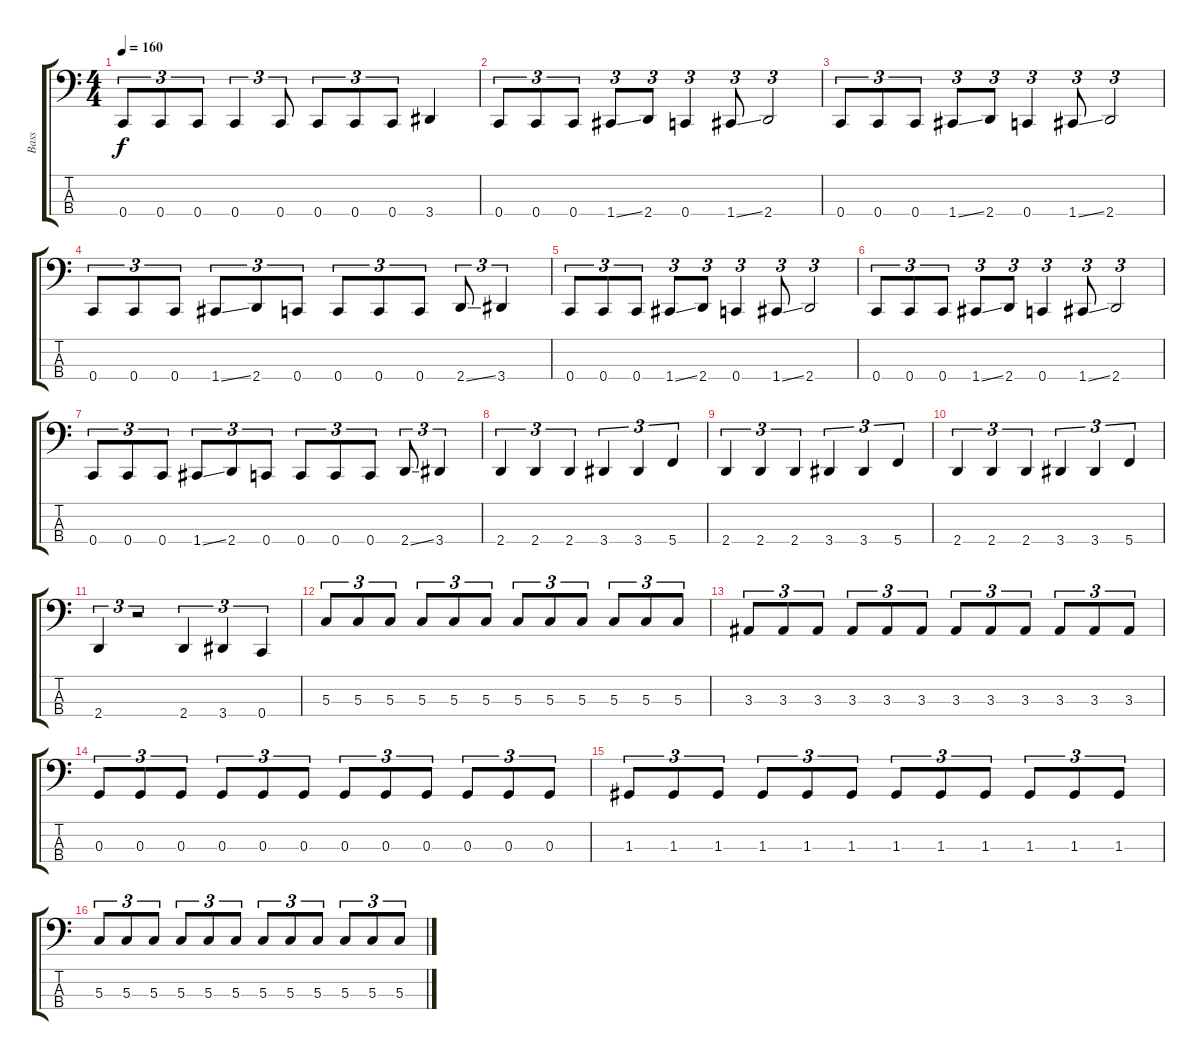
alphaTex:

\track ("Bass" "Bass") {instrument electricbasspick}
\staff {score tabs}
\tuning (F2 C2 G1 C1) {hide}
\ts (4 4)
\tempo 160
\clef f4
\ks c
0.4.8{tu (3 2) dy f} 0.4.8{tu (3 2)} 0.4.8{tu (3 2)} 0.4.4{tu (3 2)} 0.4.8{tu (3 2)} 0.4.8{tu (3 2)} 0.4.8{tu (3 2)} 0.4.8{tu (3 2)} 3.4.4 |
0.4.8{tu (3 2)} 0.4.8{tu (3 2)} 0.4.8{tu (3 2)} 1.4{ss}.8{tu (3 2)} 2.4.8{tu (3 2)} 0.4.4{tu (3 2)} 1.4{ss}.8{tu (3 2)} 2.4.2{tu (3 2)} |
0.4.8{tu (3 2)} 0.4.8{tu (3 2)} 0.4.8{tu (3 2)} 1.4{ss}.8{tu (3 2)} 2.4.8{tu (3 2)} 0.4.4{tu (3 2)} 1.4{ss}.8{tu (3 2)} 2.4.2{tu (3 2)} |
0.4.8{tu (3 2)} 0.4.8{tu (3 2)} 0.4.8{tu (3 2)} 1.4{ss}.8{tu (3 2)} 2.4.8{tu (3 2)} 0.4.8{tu (3 2)} 0.4.8{tu (3 2)} 0.4.8{tu (3 2)} 0.4.8{tu (3 2)} 2.4{ss}.8{tu (3 2)} 3.4.4{tu (3 2)} |
0.4.8{tu (3 2)} 0.4.8{tu (3 2)} 0.4.8{tu (3 2)} 1.4{ss}.8{tu (3 2)} 2.4.8{tu (3 2)} 0.4.4{tu (3 2)} 1.4{ss}.8{tu (3 2)} 2.4.2{tu (3 2)} |
0.4.8{tu (3 2)} 0.4.8{tu (3 2)} 0.4.8{tu (3 2)} 1.4{ss}.8{tu (3 2)} 2.4.8{tu (3 2)} 0.4.4{tu (3 2)} 1.4{ss}.8{tu (3 2)} 2.4.2{tu (3 2)} |
0.4.8{tu (3 2)} 0.4.8{tu (3 2)} 0.4.8{tu (3 2)} 1.4{ss}.8{tu (3 2)} 2.4.8{tu (3 2)} 0.4.8{tu (3 2)} 0.4.8{tu (3 2)} 0.4.8{tu (3 2)} 0.4.8{tu (3 2)} 2.4{ss}.8{tu (3 2)} 3.4.4{tu (3 2)} |
2.4.4{tu (3 2)} 2.4.4{tu (3 2)} 2.4.4{tu (3 2)} 3.4.4{tu (3 2)} 3.4.4{tu (3 2)} 5.4.4{tu (3 2)} |
2.4.4{tu (3 2)} 2.4.4{tu (3 2)} 2.4.4{tu (3 2)} 3.4.4{tu (3 2)} 3.4.4{tu (3 2)} 5.4.4{tu (3 2)} |
2.4.4{tu (3 2)} 2.4.4{tu (3 2)} 2.4.4{tu (3 2)} 3.4.4{tu (3 2)} 3.4.4{tu (3 2)} 5.4.4{tu (3 2)} |
2.4.4{tu (3 2)} r.2{tu (3 2)} 2.4.4{tu (3 2)} 3.4.4{tu (3 2)} 0.4.4{tu (3 2)} |
5.3.8{tu (3 2)} 5.3.8{tu (3 2)} 5.3.8{tu (3 2)} 5.3.8{tu (3 2)} 5.3.8{tu (3 2)} 5.3.8{tu (3 2)} 5.3.8{tu (3 2)} 5.3.8{tu (3 2)} 5.3.8{tu (3 2)} 5.3.8{tu (3 2)} 5.3.8{tu (3 2)} 5.3.8{tu (3 2)} |
3.3.8{tu (3 2)} 3.3.8{tu (3 2)} 3.3.8{tu (3 2)} 3.3.8{tu (3 2)} 3.3.8{tu (3 2)} 3.3.8{tu (3 2)} 3.3.8{tu (3 2)} 3.3.8{tu (3 2)} 3.3.8{tu (3 2)} 3.3.8{tu (3 2)} 3.3.8{tu (3 2)} 3.3.8{tu (3 2)} |
0.3.8{tu (3 2)} 0.3.8{tu (3 2)} 0.3.8{tu (3 2)} 0.3.8{tu (3 2)} 0.3.8{tu (3 2)} 0.3.8{tu (3 2)} 0.3.8{tu (3 2)} 0.3.8{tu (3 2)} 0.3.8{tu (3 2)} 0.3.8{tu (3 2)} 0.3.8{tu (3 2)} 0.3.8{tu (3 2)} |
1.3.8{tu (3 2)} 1.3.8{tu (3 2)} 1.3.8{tu (3 2)} 1.3.8{tu (3 2)} 1.3.8{tu (3 2)} 1.3.8{tu (3 2)} 1.3.8{tu (3 2)} 1.3.8{tu (3 2)} 1.3.8{tu (3 2)} 1.3.8{tu (3 2)} 1.3.8{tu (3 2)} 1.3.8{tu (3 2)} |
5.3.8{tu (3 2)} 5.3.8{tu (3 2)} 5.3.8{tu (3 2)} 5.3.8{tu (3 2)} 5.3.8{tu (3 2)} 5.3.8{tu (3 2)} 5.3.8{tu (3 2)} 5.3.8{tu (3 2)} 5.3.8{tu (3 2)} 5.3.8{tu (3 2)} 5.3.8{tu (3 2)} 5.3.8{tu (3 2)}
